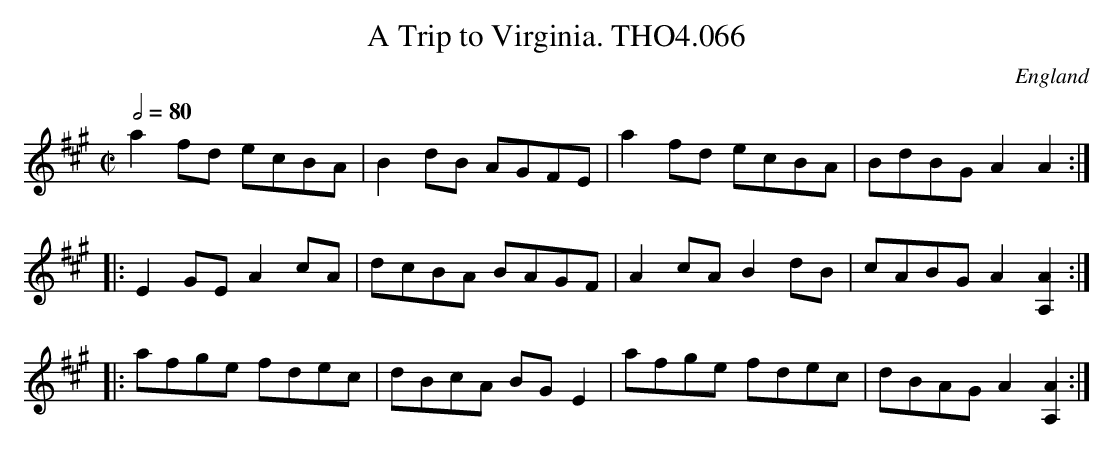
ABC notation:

X:1
T:Trip to Virginia. THO4.066, A
O:England
M:C|
L:1/8
Q:1/2=80
K:A major
a2 fd ecBA|B2 dB AGFE|a2 fd ecBA|BdBG A2A2:|
|:E2 GE A2 cA|dcBA BAGF|A2 cA B2 dB|cABG A2 [A2A,2]:|
|:afge fdec|dBcA BG E2|afge fdec|dBAG A2 [A2A,2]:|
